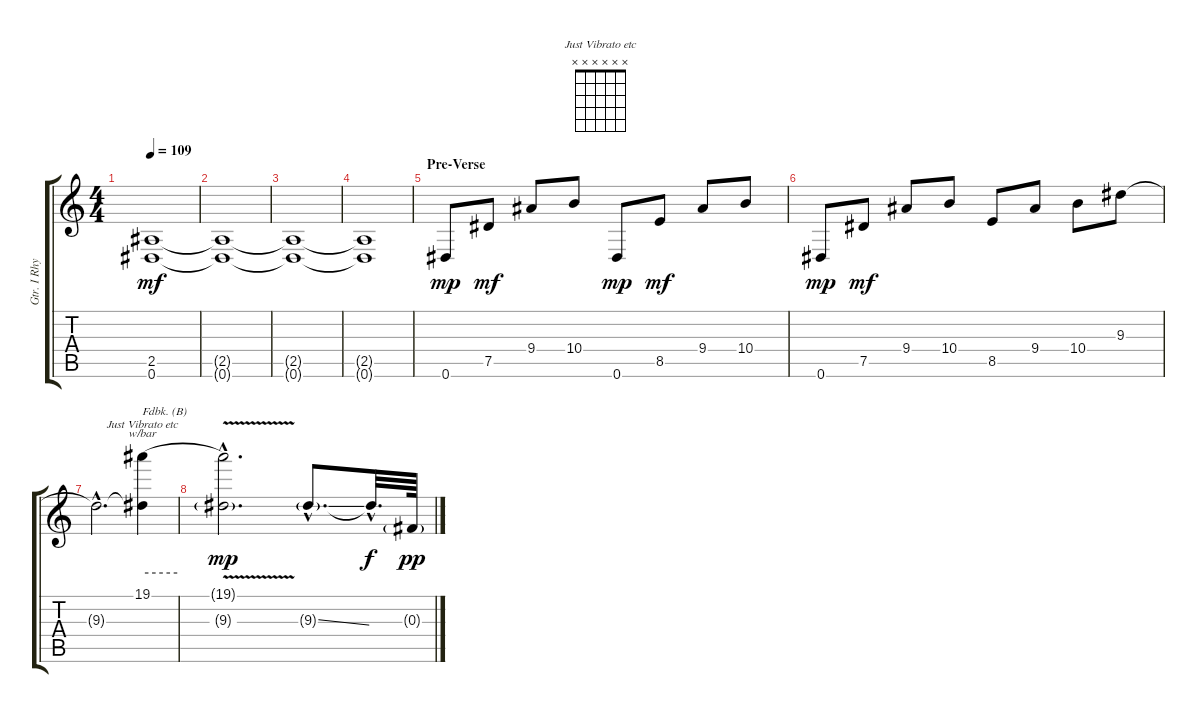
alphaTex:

\track ("Gtr. I Rhytm" "Gtr. I Rhy") {instrument overdrivenguitar}
\staff {score tabs}
\tuning (Eb4 Bb3 Gb3 Db3 Ab2 Eb2) {hide}
\chord ("Just Vibrato etc" x x x x x x) {firstfret 0}
\ts (4 4)
\tempo 109
\clef g2
\ks c
(2.5 0.6).1{dy mf} |
(2.5{t} 0.6{t}).1 |
(2.5{t} 0.6{t}).1 |
(2.5{t} 0.6{t}).1 |
\section ("" "Pre-Verse")
0.6.8{dy mp} 7.5.8{dy mf} 9.4.8 10.4.8 0.6.8{dy mp} 8.5.8{dy mf} 9.4.8 10.4.8 |
0.6.8{dy mp} 7.5.8{dy mf} 9.4.8 10.4.8 8.5.8 9.4.8 10.4.8 9.3.8 |
9.3{hac t}.2{d} (19.1 9.3{t}).4{tbe (hold default 0 0 60 0) ch "Just Vibrato etc" txt "Fdbk. (B)"} |
(19.1{v hac t} 9.3{v g hac}).2{d dy mp} 9.3{ss g hac}.8{d} 9.3{hac t}.32{d dy f} 0.3{g}.64{dy pp}
